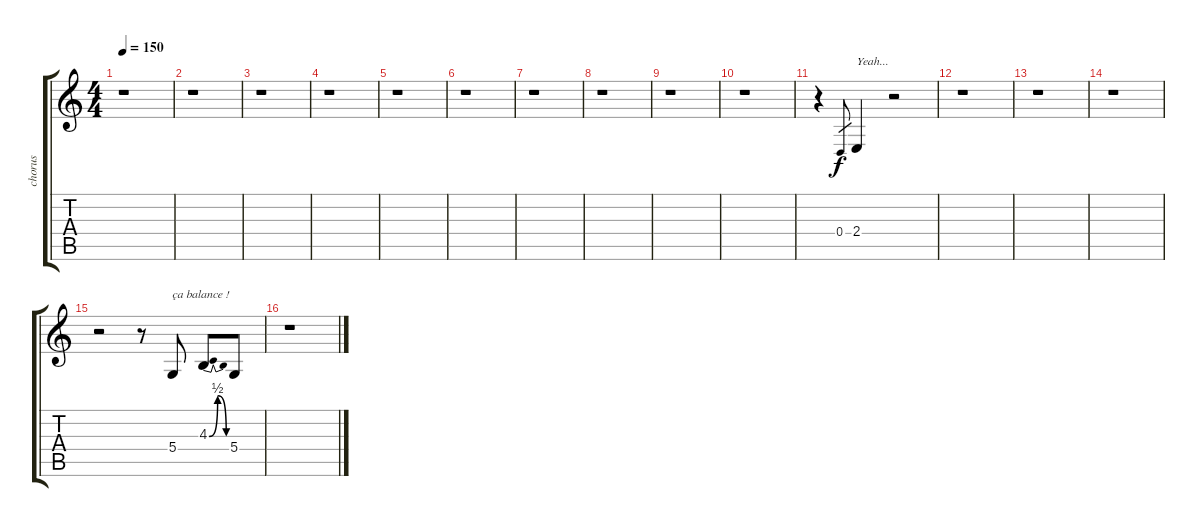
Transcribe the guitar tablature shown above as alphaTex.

\track ("chorus" "chorus") {instrument choiraahs}
\staff {score tabs}
\tuning (E4 B3 G3 D3 A2 E2) {hide}
\ts (4 4)
\tempo 150
\clef g2
\ks c
r.1{dy f instrument choiraahs} |
r.1 |
r.1 |
r.1 |
r.1 |
r.1 |
r.1 |
r.1 |
r.1 |
r.1 |
r.4 0.4.8{gr} 2.4.4{txt "Yeah..."} r.2 |
r.1 |
r.1 |
r.1 |
r.2 r.8 5.4.8{txt "ça balance !"} 4.3{be (bendrelease 0 0 30 2 30 2 60 0)}.8 5.4.8 |
r.1
